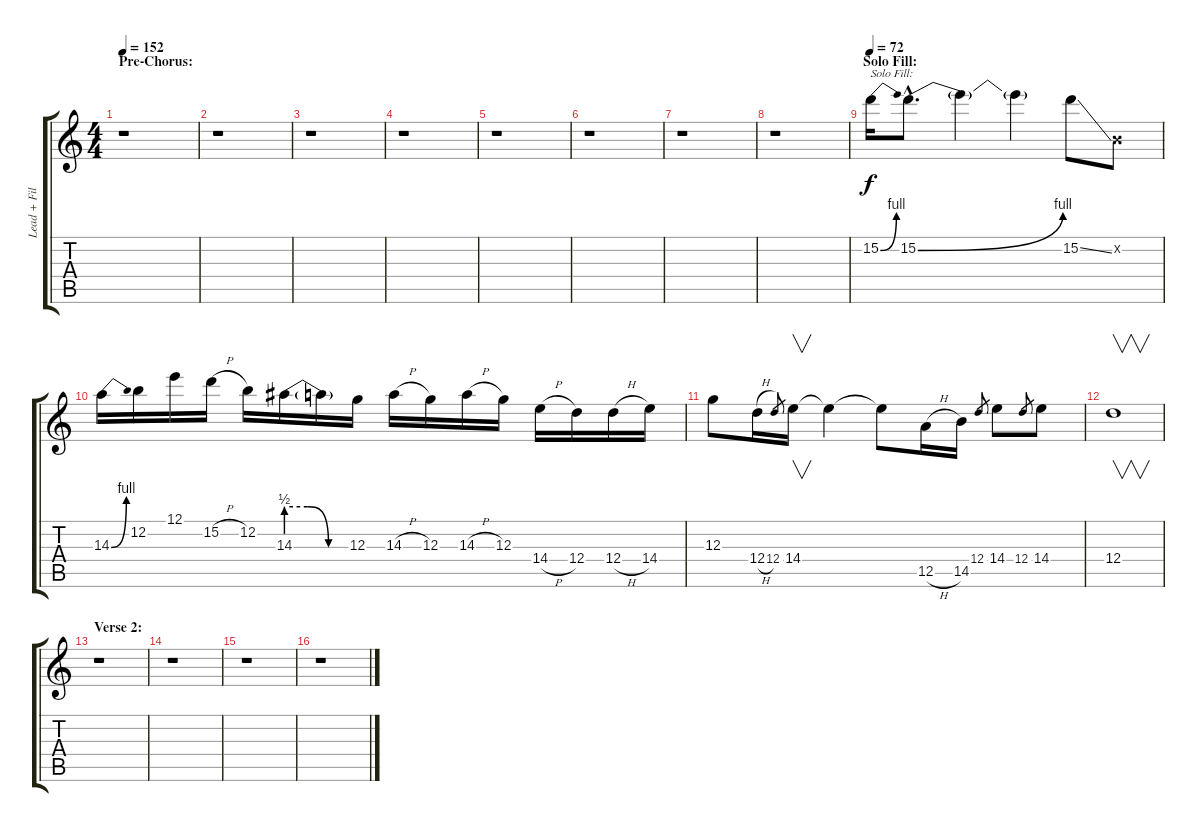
\track ("Lead + Fills" "Lead + Fil") {instrument distortionguitar}
\staff {score tabs}
\tuning (E4 B3 G3 D3 A2 E2) {hide}
\ts (4 4)
\section ("" "Pre-Chorus:")
\tempo 152
\clef g2
\ks c
r.1{dy f} |
r.1 |
r.1 |
r.1 |
r.1 |
r.1 |
r.1 |
r.1 |
\section ("" "Solo Fill:")
\tempo 72
15.2{be (bend 0 0 60 4)}.16{txt "Solo Fill:" volume 12 instrument distortionguitar} 15.2{be (bend 0 0 60 4) hac}.8{d} 15.2{t}.4 15.2{t}.4 15.2{ss}.8 0.2{x}.8 |
14.3{be (bend 0 0 60 4)}.16{volume 12 instrument electricguitarjazz} 12.2.16 12.1.16 15.2{h}.16 12.2.16 14.3{be (custom 0 2 20 2 40 0 60 0)}.16 14.3{t}.16 12.3.16 14.3{h}.16 12.3.16 14.3{h}.16 12.3.16 14.4{h}.16 12.4.16 12.4{h}.16 14.4.16 |
12.3.8 12.4{h}.16 12.4.8{gr} 14.4.16{v} 14.4{t}.4 14.4{t}.8 12.5{h}.16 14.5.16 12.4.8{gr} 14.4.8 12.4.8{gr} 14.4.8 |
12.4.1{v} |
\section ("" "Verse 2:")
r.1 |
r.1 |
r.1 |
r.1
